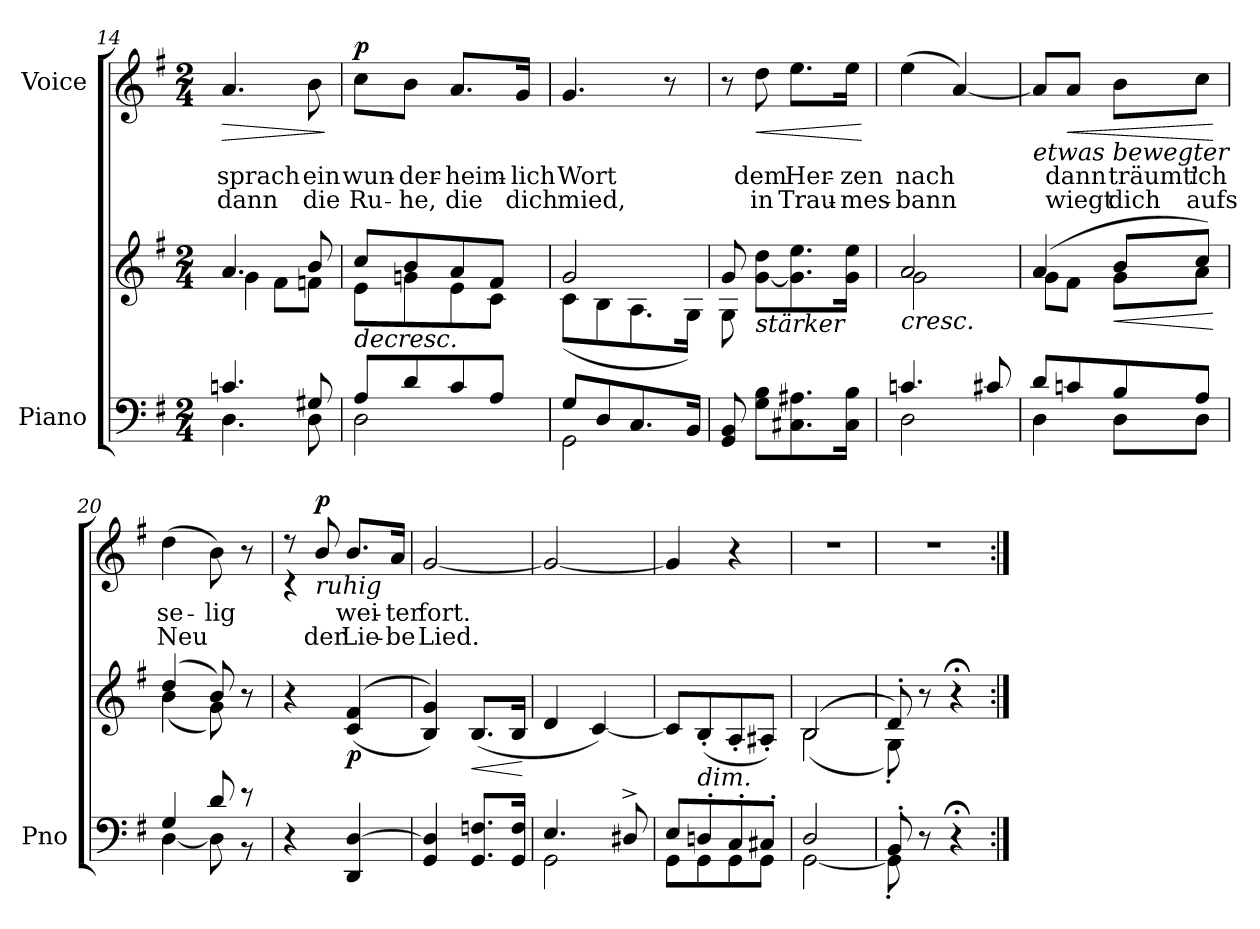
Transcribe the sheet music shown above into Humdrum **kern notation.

**kern	**kern	**dynam	**kern	**text	**text	**dynam
*part2	*part2	*part2	*part1	*part1	*part1	*part1
*staff3	*staff2	*staff2/3	*staff1	*staff1	*staff1	*staff1
*I"Piano	*	*	*I"Voice	*	*	*
*I'Pno	*	*	*	*	*	*
*clefF4	*clefG2	*	*clefG2	*	*	*
*k[f#]	*k[f#]	*	*k[f#]	*	*	*
*M2/4	*M2/4	*	*M2/4	*	*	*
=14	=14	=14	=14	=14	=14	=14
*^	*^	*	*	*	*	*
!	!	!	!	!	!	!LO:LY:b	!LO:LY:b	!LO:HP:b
4.cn/	4.D\	4.a/	4g\	.	4.a/	sprach	dann	>
.	.	.	8f#\L	.	.	.	.	.
!	!	!	!	!	!	!LO:LY:b	!LO:LY:b	!
8G#X/	8D\	8b/	8fn\J	.	8b\	ein	die	.
*v	*v	*	*	*	*	*	*	*
*	*v	*v	*	*	*	*	*
.	.	.	.	.	.	]
=15	=15	=15	=15	=15	=15	=15
*^	*	*	*	*	*	*
!	!	!	!LO:HP:b	!	!LO:LY:b	!LO:LY:b	!LO:DY:b
*	*	*^	*	*	*	*	*
8A/L	2D\	8cc/L	8e\L	>	8cc\L	wun-	Ru-	p
!	!	!	!	!	!	!LO:LY:b	!LO:LY:b	!
8d/	.	8b/	8gn\	.	8b\J	-der-	-he,	.
!	!	!	!	!	!	!LO:LY:b	!LO:LY:b	!
8c/	.	8a/	8e\	.	8.a/L	-heim-	die	.
8A/J	.	8f#/J	8c\J	.	.	.	.	.
!	!	!	!	!	!	!LO:LY:b	!LO:LY:b	!
.	.	.	.	.	16g/Jk	-lich	dich	.
=16	=16	=16	=16	=16	=16	=16	=16	=16
!	!	!	!	!	!	!LO:LY:b	!LO:LY:b	!
8G/L	2GG\	2g/	(8c\L	.	4.g/	Wort	mied,	.
8D/	.	.	8B\	.	.	.	.	.
8.C/	.	.	8.A\	.	.	.	.	.
.	.	.	.	.	8r	.	.	.
16BB/Jk	.	.	16G\Jk)	.	.	.	.	.
*v	*v	*	*	*	*	*	*	*
=17	=17	=17	=17	=17	=17	=17	=17
8GG/ 8BB/	8g/	8G\	.	8r	.	.	.
!	!LO:TX:b:i:t=stärker	!	!	!	!	!	!
!	!	!	!	!	!LO:LY:b	!LO:LY:b	!LO:HP:b
8G\ 8B\L	[8g\ 8dd\L	4.ryy	.	8dd\	dem	in	<
!	!	!	!	!	!LO:LY:b	!LO:LY:b	!
8.C#X\ 8.A#X\	8.g\] 8.ee\	.	.	8.ee\L	Her-	Trau-	.
!	!	!	!	!	!LO:LY:b	!LO:LY:b	!
16C#\ 16B\Jk	16g\ 16ee\Jk	.	.	16ee\Jk	-zen	-mes-	.
*	*v	*v	*	*	*	*	*
.	.	.	.	.	.	[
=18	=18	=18	=18	=18	=18	=18
*^	*	*	*	*	*	*
!	!	!	!LO:HP:b	!	!LO:LY:b	!LO:LY:b	!
*	*	*^	*	*	*	*	*
4.cn/	2D\	2a/	2g\	<	(4ee\	nach	-bann	.
.	.	.	.	.	[4a/)	.	.	.
8c#X/	.	.	.	.	.	.	.	.
*v	*v	*	*	*	*	*	*	*
*	*v	*v	*	*	*	*	*
.	.	]	.	.	.	.
!!LO:PB:g=z
=19	=19	=19	=19	=19	=19	=19
*^	*^	*	*	*	*	*
!	!	!	!	!	!LO:TX:b:i:t=etwas bewegter	!	!	!
8d/L	4D\	(4a/	8g\L	.	8a/L]	.	.	.
!	!	!	!	!	!	!LO:LY:b	!LO:LY:b	!LO:HP:b
8cn/	.	.	8f#\J	.	8a/J	dann	wiegt	<
!	!	!	!	!LO:HP:b	!	!LO:LY:b	!LO:LY:b	!
8B/	8D\L	8b/L	8g\L	<	8b\L	träumt'	dich	.
!	!	!	!	!	!	!LO:LY:b	!LO:LY:b	!
8A/J	8D\J	8cc/J)	8a\J	.	8cc\J	ich	aufs	.
*v	*v	*	*	*	*	*	*	*
*	*v	*v	*	*	*	*	*
.	.	[	.	.	.	[
=20	=20	=20	=20	=20	=20	=20
*^	*^	*	*	*	*	*
!	!	!	!	!	!	!LO:LY:b	!LO:LY:b	!
4G/	[4D\	(4dd/	(4b\	.	(4dd\	se-	Neu	.
!	!	!	!	!	!	!LO:LY:b	!	!
8d/	8D\]	8b/)	8g\)	.	8b\)	-lig	.	.
8r	8r	8r	8ryy	.	8r	.	.	.
*v	*v	*	*	*	*	*	*	*
*	*v	*v	*	*	*	*	*
=21	=21	=21	=21	=21	=21	=21
*	*	*	*^	*	*	*
4r	4r	.	8r	4r	.	.	.
!	!	!	!LO:TX:b:i:t=ruhig	!	!	!	!
!	!	!	!	!	!	!LO:LY:b	!LO:DY:b
.	.	.	8b!/	.	.	der	p
!	!	!LO:DY:b	!	!	!LO:LY:b	!LO:LY:b	!
4DD/ [4D/	((4c/ 4f#/	p	8.b/L	4ryy	wei-	Lie-	.
!	!	!	!	!	!LO:LY:b	!LO:LY:b	!
.	.	.	16a/Jk	.	-ter	-be	.
*	*	*	*v	*v	*	*	*
=22	=22	=22	=22	=22	=22	=22
!	!	!	!	!LO:LY:b	!LO:LY:b	!
4GG/ 4D/]	4B/ 4g/))	.	[2g/	-fort.	Lied.	.
!	!	!LO:HP:b	!	!	!	!
8.GG/ 8.Fn/L	(8.B/L	<	.	.	.	.
16GG/ 16F/Jk	16B/Jk	.	.	.	.	.
.	.	[	.	.	.	.
=23	=23	=23	=23	=23	=23	=23
*^	*	*	*	*	*	*
4.E/	2GG\	4d/	.	2g/_	.	.	.
.	.	[4c/)	.	.	.	.	.
8D#X^/	.	.	.	.	.	.	.
*v	*v	*	*	*	*	*	*
.	.	[	.	.	.	.
=24	=24	=24	=24	=24	=24	=24
*^	*	*	*	*	*	*
8E/L	8GG\L	8c/L]	.	4g/]	.	.	.
!	!	!LO:TX:b:i:t=dim.	!	!	!	!	!
8Dn'/	8GG\	(8B'/	.	.	.	.	.
8C'/	8GG\	8A'/	.	4r	.	.	.
8C#X'/J	8GG\J	8A#X'/J)	.	.	.	.	.
=25	=25	=25	=25	=25	=25	=25	=25
*	*	*^	*	*	*	*	*
2D/	[2GG\	(2B/	(2B\	.	2r	.	.	.
=26	=26	=26	=26	=26	=26	=26	=26	=26
8BB'/	8GG'\]	8d'/)	8G'\)	.	2r	.	.	.
8r	4.ryy	8r	4.ryy	.	.	.	.	.
4r;<	.	4r;<	.	.	.	.	.	.
*v	*v	*	*	*	*	*	*	*
*	*v	*v	*	*	*	*	*
=:|!	=:|!	=:|!	=:|!	=:|!	=:|!	=:|!
*-	*-	*-	*-	*-	*-	*-
